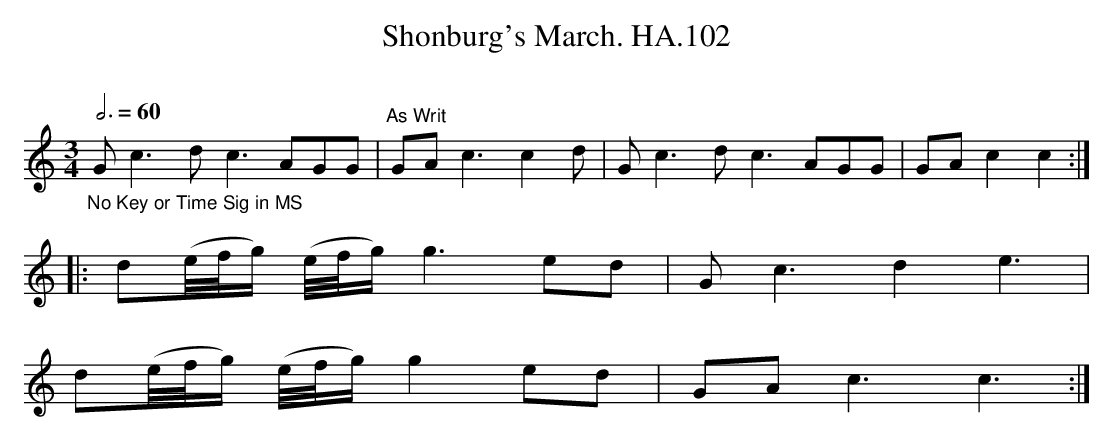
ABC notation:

X:1
T:Shonburg's March. HA.102
M:3/4
L:1/8
Q:3/4=60
O:
K:C
"_No Key or Time Sig in MS"\
Gc3dc3AGG|"^As Writ"GAc3c2d|Gc3dc3AGG|GAc2c2:|
|:d(e/4f/4g/) (e/4f/4g/) g3ed|Gc3d2e3|
d(e/4f/4g/) (e/4f/4g/) g2ed|GAc3c3:|
